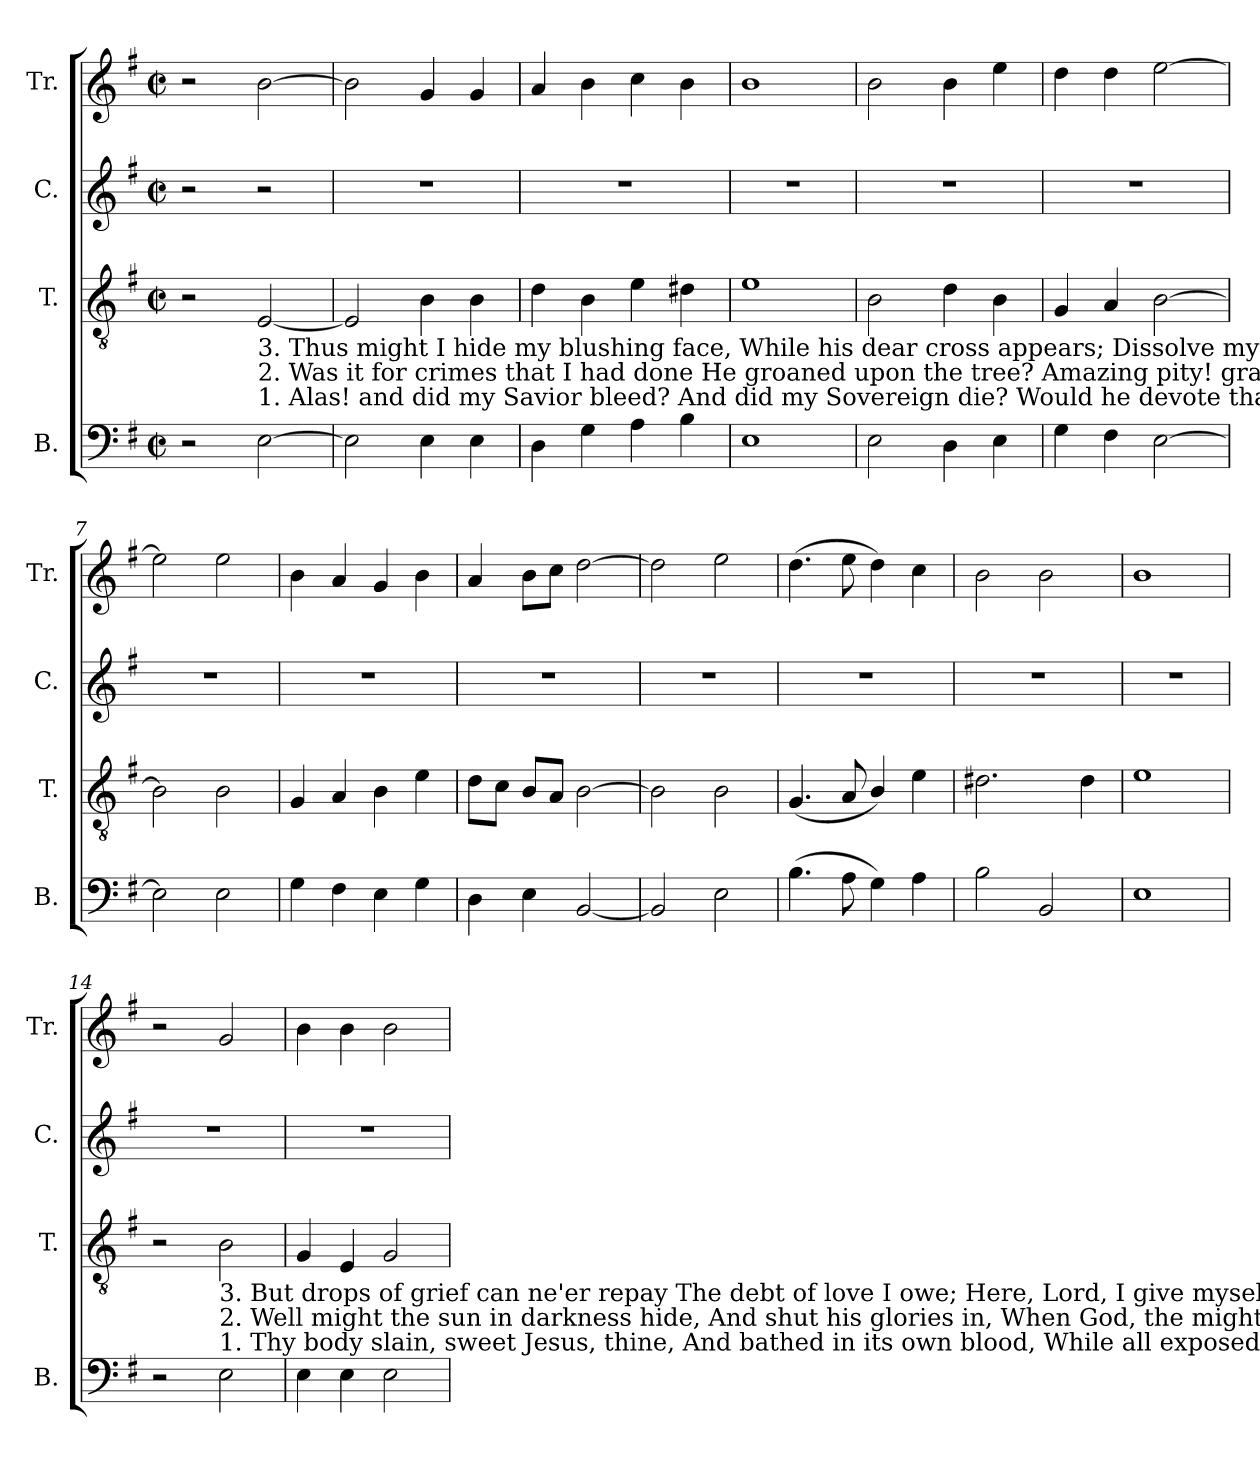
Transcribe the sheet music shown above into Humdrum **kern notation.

**kern	**kern	**kern	**kern
*part4	*part3	*part2	*part1
*staff4	*staff3	*staff2	*staff1
*I"B.	*I"T.	*I"C.	*I"Tr.
*I'B.	*I'T.	*I'C.	*I'Tr.
*clefF4	*clefGv2	*clefG2	*clefG2
*k[f#]	*k[f#]	*k[f#]	*k[f#]
*M2/2	*M2/2	*M2/2	*M2/2
*met(c|)	*met(c|)	*met(c|)	*met(c|)
*MM120	*MM120	*MM120	*MM120
=1	=1	=1	=1
2r	2r	2r	2r
!LO:TX:a:t=1. Alas!  and   did    my   Savior  bleed?  And did my Sovereign die?  Would he devote that sacred head  For such a worm  as   I?	!	!	!
!LO:TX:a:t=2. Was it  for  crimes  that  I  had done  He  groaned upon the tree?   Amazing pity! grace  unknown!  And  love  beyond  degree!	!	!	!
!LO:TX:a:t=3. Thus might I hide my blushing face, While his dear cross appears; Dissolve my heart in thankfulness, And melt my eyes to tears.	!	!	!
[2E\	[2E/	2r	[2b\
=2	=2	=2	=2
2E\]	2E/]	1r	2b\]
4E\	4B\	.	4g/
4E\	4B\	.	4g/
=3	=3	=3	=3
4D\	4d\	1r	4a/
4G\	4B\	.	4b\
4A\	4e\	.	4cc\
4B\	4d#X\	.	4b\
=4	=4	=4	=4
1E	1e	1r	1b
=5	=5	=5	=5
2E\	2B\	1r	2b\
4D\	4d\	.	4b\
4E\	4B\	.	4ee\
=6	=6	=6	=6
4G\	4G/	1r	4dd\
4F#\	4A/	.	4dd\
[2E\	[2B\	.	[2ee\
=7	=7	=7	=7
2E\]	2B\]	1r	2ee\]
2E\	2B\	.	2ee\
=8	=8	=8	=8
4G\	4G/	1r	4b\
4F#\	4A/	.	4a/
4E\	4B\	.	4g/
4G\	4e\	.	4b\
=9	=9	=9	=9
4D\	8d\L	1r	4a/
.	8c\J	.	.
4E\	8B/L	.	8b\L
.	8A/J	.	8cc\J
[2BB/	[2B\	.	[2dd\
=10	=10	=10	=10
2BB/]	2B\]	1r	2dd\]
2E\	2B\	.	2ee\
=11	=11	=11	=11
(>4.B\	(<4.G/	1r	(>4.dd\
8A\	8A/	.	8ee\
4G\)	4B/)	.	4dd\)
4A\	4e\	.	4cc\
=12	=12	=12	=12
2B\	2.d#X\	1r	2b\
2BB/	.	.	2b\
.	4d#\	.	.
=13	=13	=13	=13
1E	1e	1r	1b
!!LO:LB:g=z
=14	=14	=14	=14
2r	2r	1r	2r
!LO:TX:a:t=1. Thy body slain, sweet Jesus, thine, And bathed in its own blood, While all exposed to wrath divine The glorious sufferer stood!	!	!	!
!LO:TX:a:t=2. Well might the sun in darkness hide, And shut his glories in,      When God, the mighty Maker, died  For man, the creature's sin.	!	!	!
!LO:TX:a:t=3. But drops of grief can ne'er repay  The debt of love I owe;      Here, Lord, I give myself away;         'Tis  all   that  I  can  do.	!	!	!
2E\	2B\	.	2g/
=15	=15	=15	=15
4E\	4G/	1r	4b\
4E\	4E/	.	4b\
2E\	2G/	.	2b\
=	=	=	=
*-	*-	*-	*-
